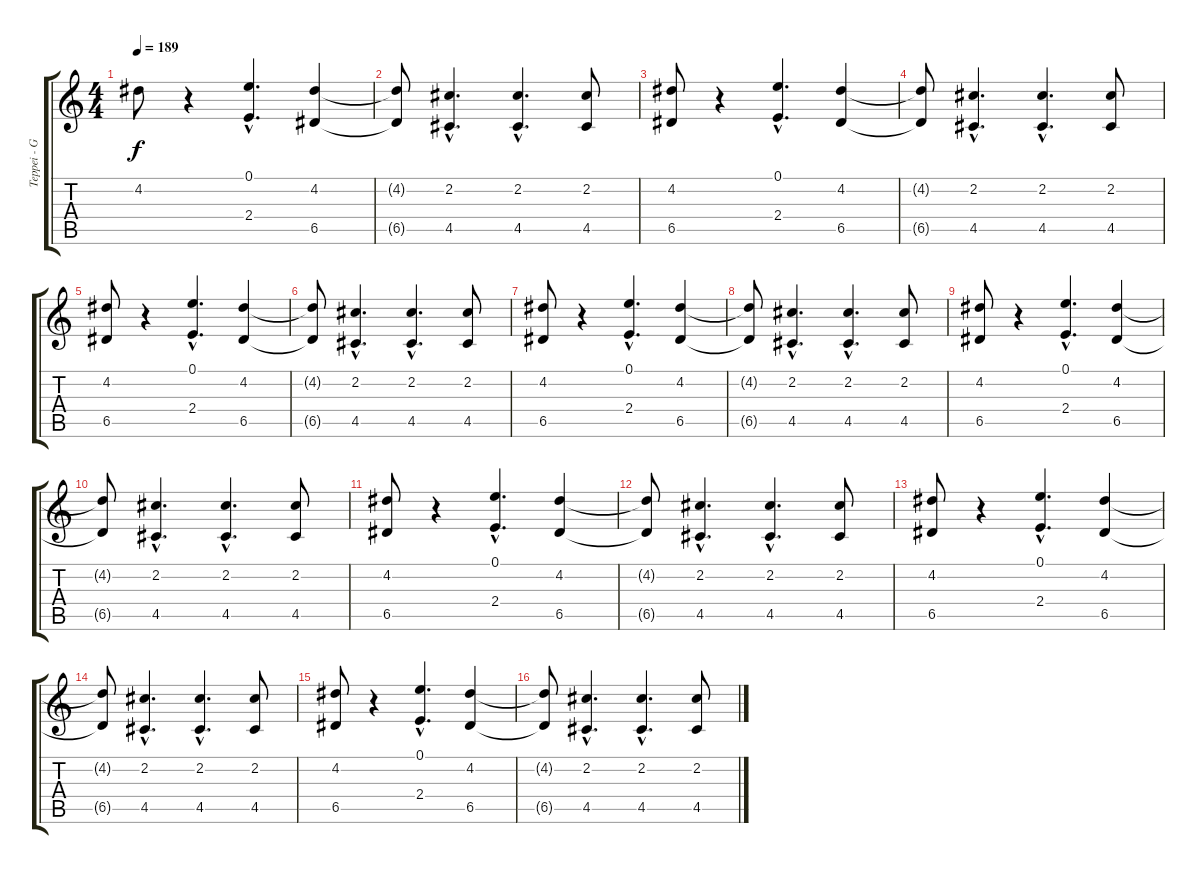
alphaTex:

\track ("Teppei - Guitar" "Teppei - G") {instrument distortionguitar}
\staff {score tabs}
\tuning (E4 B3 G3 D3 A2 E2) {hide}
\ts (4 4)
\tempo 189
\clef g2
\ks c
4.2.8{dy f} r.4 (0.1{hac} 2.4{hac}).4{d} (4.2 6.5).4 |
(4.2{t} 6.5{t}).8 (2.2{hac} 4.5{hac}).4{d} (2.2{hac} 4.5{hac}).4{d} (2.2 4.5).8 |
(4.2 6.5).8 r.4 (0.1{hac} 2.4{hac}).4{d} (4.2 6.5).4 |
(4.2{t} 6.5{t}).8 (2.2{hac} 4.5{hac}).4{d} (2.2{hac} 4.5{hac}).4{d} (2.2 4.5).8 |
(4.2 6.5).8 r.4 (0.1{hac} 2.4{hac}).4{d} (4.2 6.5).4 |
(4.2{t} 6.5{t}).8 (2.2{hac} 4.5{hac}).4{d} (2.2{hac} 4.5{hac}).4{d} (2.2 4.5).8 |
(4.2 6.5).8 r.4 (0.1{hac} 2.4{hac}).4{d} (4.2 6.5).4 |
(4.2{t} 6.5{t}).8 (2.2{hac} 4.5{hac}).4{d} (2.2{hac} 4.5{hac}).4{d} (2.2 4.5).8 |
(4.2 6.5).8 r.4 (0.1{hac} 2.4{hac}).4{d} (4.2 6.5).4 |
(4.2{t} 6.5{t}).8 (2.2{hac} 4.5{hac}).4{d} (2.2{hac} 4.5{hac}).4{d} (2.2 4.5).8 |
(4.2 6.5).8 r.4 (0.1{hac} 2.4{hac}).4{d} (4.2 6.5).4 |
(4.2{t} 6.5{t}).8 (2.2{hac} 4.5{hac}).4{d} (2.2{hac} 4.5{hac}).4{d} (2.2 4.5).8 |
(4.2 6.5).8 r.4 (0.1{hac} 2.4{hac}).4{d} (4.2 6.5).4 |
(4.2{t} 6.5{t}).8 (2.2{hac} 4.5{hac}).4{d} (2.2{hac} 4.5{hac}).4{d} (2.2 4.5).8 |
(4.2 6.5).8 r.4 (0.1{hac} 2.4{hac}).4{d} (4.2 6.5).4 |
(4.2{t} 6.5{t}).8 (2.2{hac} 4.5{hac}).4{d} (2.2{hac} 4.5{hac}).4{d} (2.2 4.5).8
